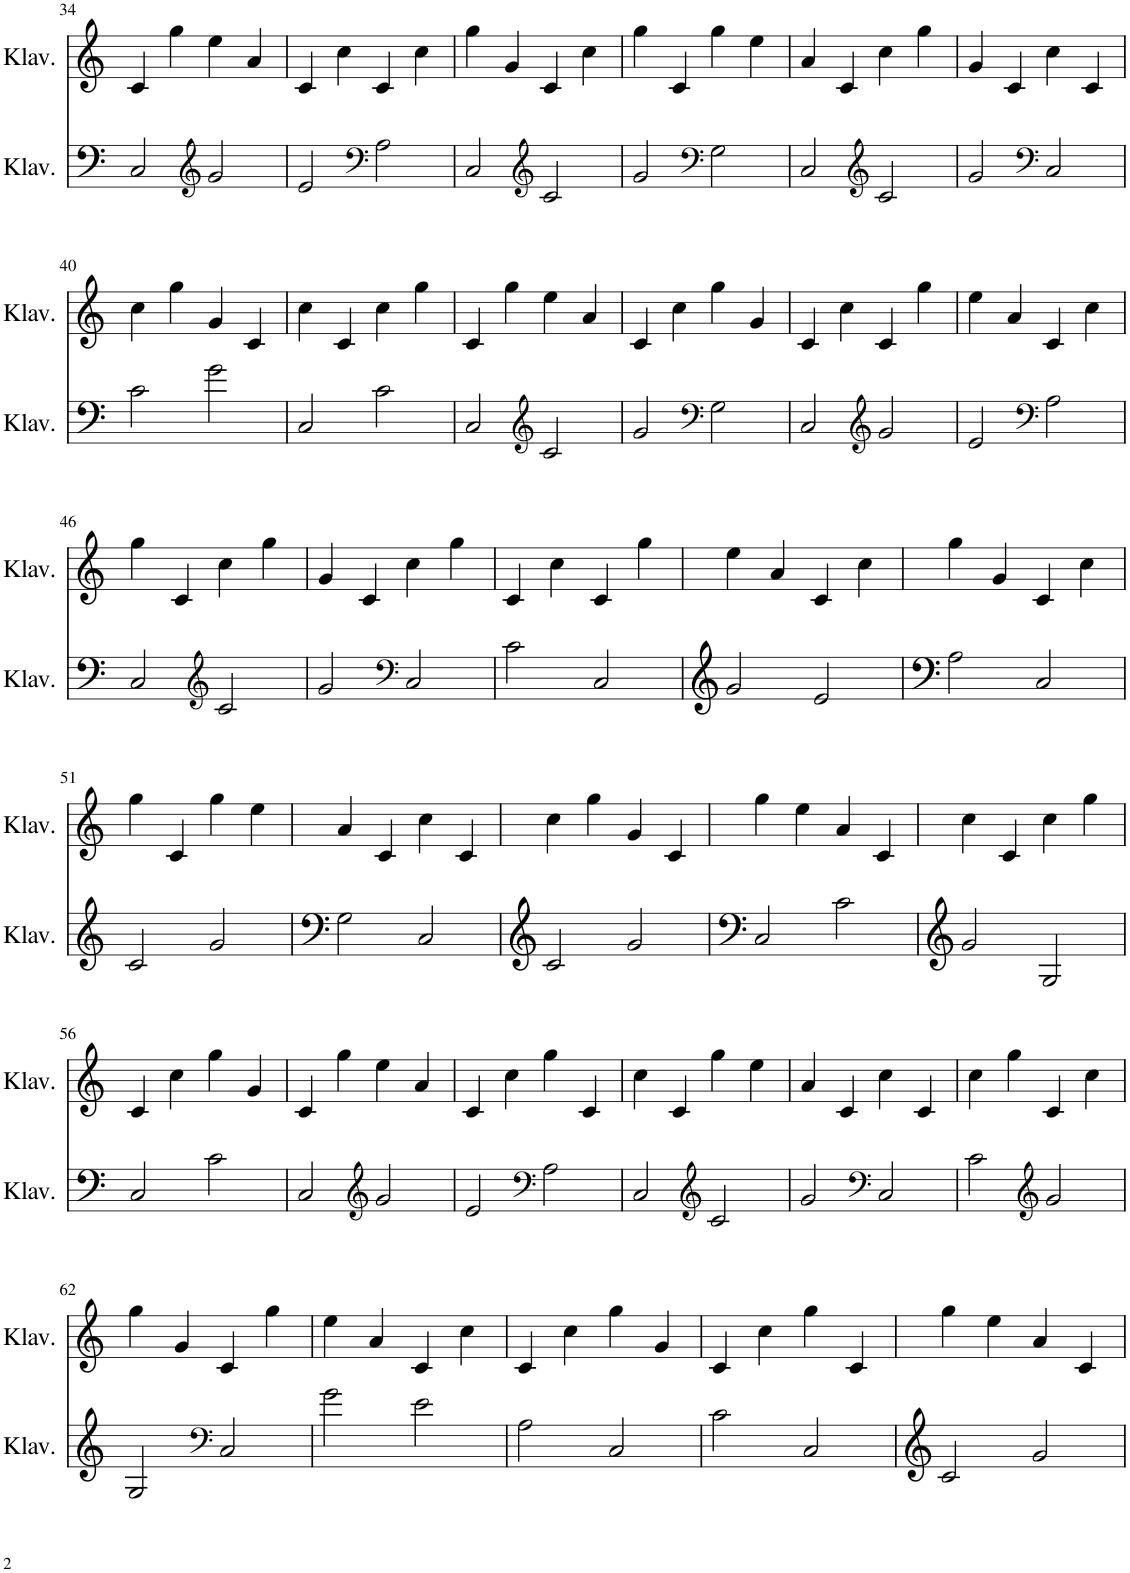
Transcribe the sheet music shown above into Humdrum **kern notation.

**kern	**kern
*part2	*part1
*staff2	*staff1
*I"Klavier	*I"Klavier
*I'Klav.	*I'Klav.
!!LO:PB:g=z
*clefF4	*clefG2
*k[]	*k[]
*M4/4	*M4/4
=34	=34
2C/	4c/
.	4gg\
*clefG2	*
2g/	4ee\
.	4a/
=35	=35
2e/	4c/
.	4cc\
*clefF4	*
2A\	4c/
.	4cc\
=36	=36
2C/	4gg\
.	4g/
*clefG2	*
2c/	4c/
.	4cc\
=37	=37
2g/	4gg\
.	4c/
*clefF4	*
2G\	4gg\
.	4ee\
=38	=38
2C/	4a/
.	4c/
*clefG2	*
2c/	4cc\
.	4gg\
=39	=39
2g/	4g/
.	4c/
*clefF4	*
2C/	4cc\
.	4c/
!!LO:LB:g=z
=40	=40
2c\	4cc\
.	4gg\
2g\	4g/
.	4c/
=41	=41
2C/	4cc\
.	4c/
2c\	4cc\
.	4gg\
=42	=42
2C/	4c/
.	4gg\
*clefG2	*
2c/	4ee\
.	4a/
=43	=43
2g/	4c/
.	4cc\
*clefF4	*
2G\	4gg\
.	4g/
=44	=44
2C/	4c/
.	4cc\
*clefG2	*
2g/	4c/
.	4gg\
=45	=45
2e/	4ee\
.	4a/
*clefF4	*
2A\	4c/
.	4cc\
!!LO:LB:g=z
=46	=46
2C/	4gg\
.	4c/
*clefG2	*
2c/	4cc\
.	4gg\
=47	=47
2g/	4g/
.	4c/
*clefF4	*
2C/	4cc\
.	4gg\
=48	=48
2c\	4c/
.	4cc\
2C/	4c/
.	4gg\
=49	=49
2g/	4ee\
.	4a/
2e/	4c/
.	4cc\
=50	=50
2A\	4gg\
.	4g/
2C/	4c/
.	4cc\
!!LO:LB:g=z
=51	=51
2c/	4gg\
.	4c/
2g/	4gg\
.	4ee\
=52	=52
2G\	4a/
.	4c/
2C/	4cc\
.	4c/
=53	=53
2c/	4cc\
.	4gg\
2g/	4g/
.	4c/
=54	=54
2C/	4gg\
.	4ee\
2c\	4a/
.	4c/
=55	=55
2g/	4cc\
.	4c/
2G/	4cc\
.	4gg\
!!LO:LB:g=z
=56	=56
2C/	4c/
.	4cc\
2c\	4gg\
.	4g/
=57	=57
2C/	4c/
.	4gg\
*clefG2	*
2g/	4ee\
.	4a/
=58	=58
2e/	4c/
.	4cc\
*clefF4	*
2A\	4gg\
.	4c/
=59	=59
2C/	4cc\
.	4c/
*clefG2	*
2c/	4gg\
.	4ee\
=60	=60
2g/	4a/
.	4c/
*clefF4	*
2C/	4cc\
.	4c/
=61	=61
2c\	4cc\
.	4gg\
*clefG2	*
2g/	4c/
.	4cc\
!!LO:LB:g=z
=62	=62
2G/	4gg\
.	4g/
*clefF4	*
2C/	4c/
.	4gg\
=63	=63
2g\	4ee\
.	4a/
2e\	4c/
.	4cc\
=64	=64
2A\	4c/
.	4cc\
2C/	4gg\
.	4g/
=65	=65
2c\	4c/
.	4cc\
2C/	4gg\
.	4c/
=66	=66
2c/	4gg\
.	4ee\
2g/	4a/
.	4c/
=	=
*-	*-
